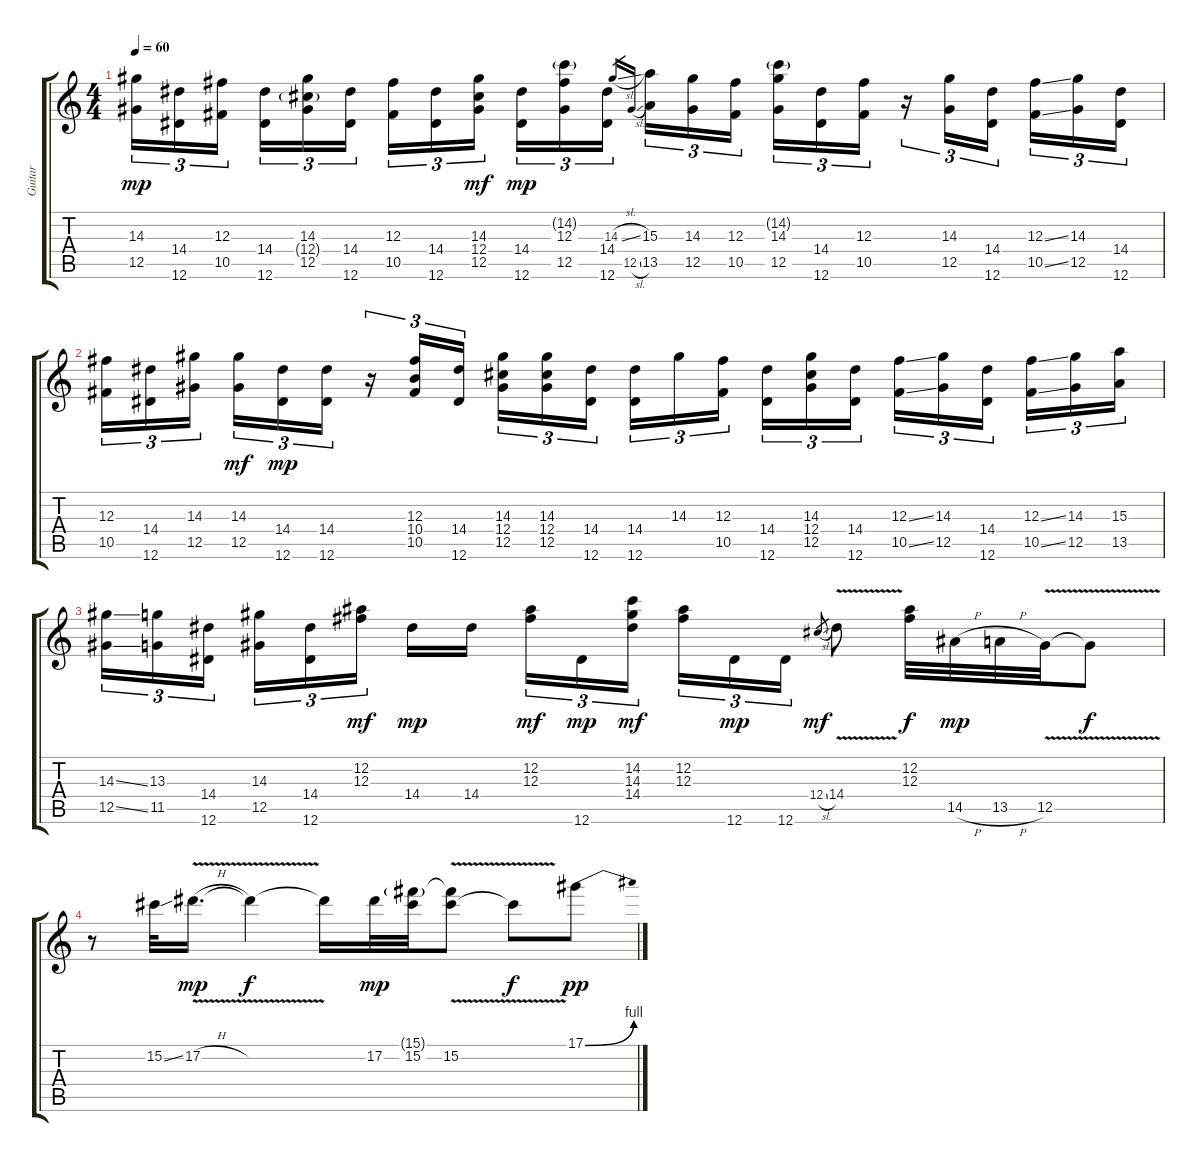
\track ("Guitar" "Guitar") {instrument overdrivenguitar}
\staff {score tabs}
\tuning (Eb4 Bb3 Gb3 Db3 Ab2 Eb2) {hide}
\ts (4 4)
\tempo 60
\clef g2
\ks c
(14.3 12.5).16{tu (3 2) dy mp} (14.4 12.6).16{tu (3 2)} (12.3 10.5).16{tu (3 2) beam splitsecondary} (14.4 12.6).16{tu (3 2)} (14.3 12.4{g} 12.5).16{tu (3 2)} (14.4 12.6).16{tu (3 2)} (12.3 10.5).16{tu (3 2)} (14.4 12.6).16{tu (3 2)} (14.3 12.4 12.5).16{tu (3 2) dy mf beam splitsecondary} (14.4 12.6).16{tu (3 2) dy mp} (14.2{g} 12.3 12.5).16{tu (3 2)} (14.4 12.6).16{tu (3 2)} 14.3{sl}.16{gr} 12.5{sl}.16{gr} (15.3 13.5).16{tu (3 2)} (14.3 12.5).16{tu (3 2)} (12.3 10.5).16{tu (3 2) beam splitsecondary} (14.2{g} 14.3 12.5).16{tu (3 2)} (14.4 12.6).16{tu (3 2)} (12.3 10.5).16{tu (3 2)} r.16{tu (3 2)} (14.3 12.5).16{tu (3 2)} (14.4 12.6).16{tu (3 2) beam splitsecondary} (12.3{ss} 10.5{ss}).16{tu (3 2)} (14.3 12.5).16{tu (3 2)} (14.4 12.6).16{tu (3 2)} |
(12.3 10.5).16{tu (3 2)} (14.4 12.6).16{tu (3 2)} (14.3 12.5).16{tu (3 2) beam splitsecondary} (14.3 12.5).16{tu (3 2) dy mf} (14.4 12.6).16{tu (3 2) dy mp} (14.4 12.6).16{tu (3 2)} r.16{tu (3 2)} (12.3 10.4 10.5).16{tu (3 2)} (14.4 12.6).16{tu (3 2) beam splitsecondary} (14.3 12.4 12.5).16{tu (3 2)} (14.3 12.4 12.5).16{tu (3 2)} (14.4 12.6).16{tu (3 2)} (14.4 12.6).16{tu (3 2)} 14.3.16{tu (3 2)} (12.3 10.5).16{tu (3 2) beam splitsecondary} (14.4 12.6).16{tu (3 2)} (14.3 12.4 12.5).16{tu (3 2)} (14.4 12.6).16{tu (3 2)} (12.3{ss} 10.5{ss}).16{tu (3 2)} (14.3 12.5).16{tu (3 2)} (14.4 12.6).16{tu (3 2) beam splitsecondary} (12.3{ss} 10.5{ss}).16{tu (3 2)} (14.3 12.5).16{tu (3 2)} (15.3 13.5).16{tu (3 2)} |
(14.3{ss} 12.5{ss}).16{tu (3 2) volume 12} (13.3 11.5).16{tu (3 2)} (14.4 12.6).16{tu (3 2) beam splitsecondary} (14.3 12.5).16{tu (3 2)} (14.4 12.6).16{tu (3 2)} (12.2 12.3).16{tu (3 2) dy mf} 14.4.16{dy mp} 14.4.16{beam splitsecondary} (12.2 12.3).16{tu (3 2) dy mf} 12.6.16{tu (3 2) dy mp} (14.2 14.3 14.4).16{tu (3 2) dy mf} (12.2 12.3).16{tu (3 2)} 12.6.16{tu (3 2) dy mp} 12.6.16{tu (3 2)} 12.4{sl}.8{gr dy mf} 14.4{v}.8 (12.2 12.3).32{dy f} 14.5{h}.32{dy mp} 13.5{h}.32 12.5{v}.32 12.5{t}.8{dy f} |
r.8 15.2{ss}.32 17.2{v h}.16{d dy mp} 17.2{t}.4{dy f} 17.2{t}.16 17.2.32{dy mp} (15.1{g} 15.2).32 (15.1{v t} 15.2{v}).8 15.2{t}.8{dy f} 17.1{be (bend 0 0 60 4)}.8{dy pp}
